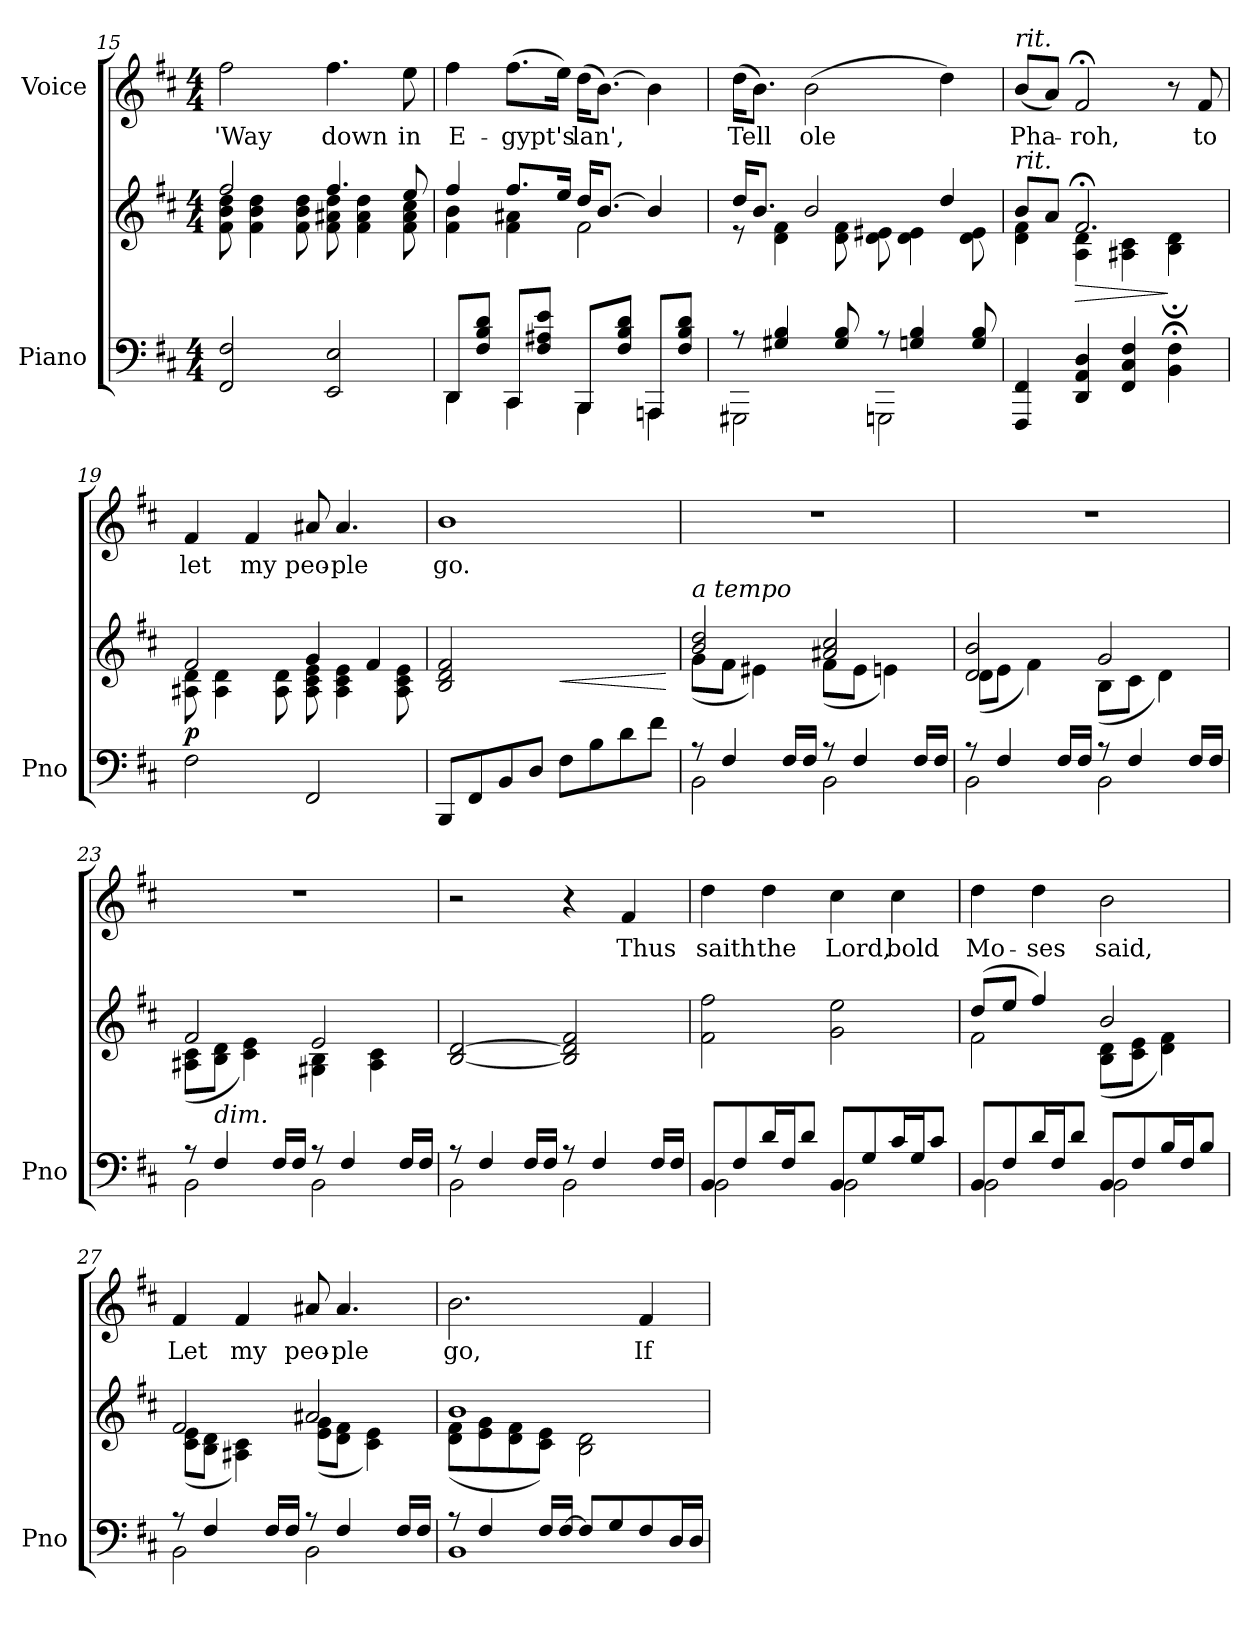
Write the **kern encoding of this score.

**kern	**kern	**dynam	**kern	**text
*part2	*part2	*part2	*part1	*part1
*staff3	*staff2	*staff2/3	*staff1	*staff1
*I"Piano	*	*	*I"Voice	*
*I'Pno	*	*	*	*
*clefF4	*clefG2	*	*clefG2	*
*k[f#c#]	*k[f#c#]	*	*k[f#c#]	*
*M4/4	*M4/4	*	*M4/4	*
=15	=15	=15	=15	=15
*	*^	*	*	*
2FF#/ 2F#/	2ff#/	8f#\ 8b\ 8dd\	.	2ff#\	'Way
.	.	4f#\ 4b\ 4dd\	.	.	.
.	.	8f#\ 8b\ 8dd\	.	.	.
2EE/ 2E/	4.ff#/	8f#\ 8a#X\ 8dd\	.	4.ff#\	down
.	.	4f#\ 4a#\ 4dd\	.	.	.
.	8ee/	8f#\ 8a#\ 8cc#\	.	8ee\	in
=16	=16	=16	=16	=16	=16
*^	*	*	*	*	*
8DD/L	4DD\	4ff#/	4f#\ 4b\	.	4ff#\	E-
8F#/ 8B/ 8d/J	.	.	.	.	.	.
8CC#/L	4CC#\	8.ff#/L	4f#\ 4a#X\	.	(8.ff#\L	-gypt's
8F#/ 8A#X/ 8e/J	.	.	.	.	.	.
.	.	16ee/Jk	.	.	16ee\Jk)	.
8BBB/L	4BBB\	16dd/KL	2f#\	.	(16dd\KL	lan',
.	.	[8.b/J	.	.	[8.b\J)	.
8F#/ 8B/ 8d/J	.	.	.	.	.	.
8AAA/L	4AAAn\	4b/]	.	.	4b\]	.
8F#/ 8B/ 8d/J	.	.	.	.	.	.
=17	=17	=17	=17	=17	=17	=17
8r	2GGG#X\	16dd/KL	8r	.	(16dd\KL	Tell
.	.	8.b/J	.	.	8.b\J)	.
4G#X/ 4B/	.	.	4d\ 4f#\	.	.	.
.	.	2b/	.	.	(2b\	ole
8G#/ 8B/	.	.	8d\ 8f#\	.	.	.
8r	2GGGn\	.	8d\ 8e#X\	.	.	.
4Gn/ 4B/	.	.	4d\ 4e#\	.	.	.
.	.	4dd/	.	.	4dd\)	.
8G/ 8B/	.	.	8d\ 8e#\	.	.	.
*v	*v	*	*	*	*	*
=18	=18	=18	=18	=18	=18
!	!	!	!	!LO:TX:i:t=rit.	!
!	!LO:TX:i:t=rit.	!	!	!	!
4FFF#/ 4FF#/	8b/L	4d\ 4f#\	.	(8b/L	Pha-
.	8a/J	.	.	8a/J)	.
!	!	!	!LO:HP:b	!	!
4DD/ 4AA/ 4D/	2.f#;</	4A\ 4d\	>	2f#;</	-roh,
4FF#/ 4C#/ 4F#/	.	4A#X\ 4c#\	.	.	.
4BB\;< 4F#\;<	.	4B\; 4d\;	]	8r	.
.	.	.	.	8f#/	to
=19	=19	=19	=19	=19	=19
!	!	!	!LO:DY:b	!	!
2F#\	2f#/	8A#X\ 8d\	p	4f#/	let
.	.	4A#\ 4d\	.	.	.
.	.	.	.	4f#/	my
.	.	8A#\ 8d\	.	.	.
2FF#/	4g/	8A#\ 8c#\ 8e\	.	8a#X/	peo-
.	.	4A#\ 4c#\ 4e\	.	4.a#/	-ple
.	4f#/	.	.	.	.
.	.	8A#\ 8c#\ 8e\	.	.	.
*	*v	*v	*	*	*
=20	=20	=20	=20	=20
8BBB/L	2B/ 2d/ 2f#/	.	1b	go.
8FF#/	.	.	.	.
8BB/	.	.	.	.
8D/J	.	.	.	.
!	!	!LO:HP:b	!	!
8F#\L	2ryy	<	.	.
8B\	.	.	.	.
8d\	.	.	.	.
8f#\J	.	.	.	.
.	.	[	.	.
=21	=21	=21	=21	=21
*^	*^	*	*	*
!	!	!LO:TX:i:t=a tempo	!	!	!	!
8r	2BB\	2b/ 2dd/	(8g\L	.	1r	.
4F#/	.	.	8f#\J	.	.	.
.	.	.	4e#X\)	.	.	.
16F#/LL	.	.	.	.	.	.
16F#/JJ	.	.	.	.	.	.
8r	2BB\	2a#X/ 2cc#/	(8f#\L	.	.	.
4F#/	.	.	8e#\J	.	.	.
.	.	.	4en\)	.	.	.
16F#/LL	.	.	.	.	.	.
16F#/JJ	.	.	.	.	.	.
=22	=22	=22	=22	=22	=22	=22
8r	2BB\	2d/ 2b/	(8d\L	.	1r	.
4F#/	.	.	8e\J	.	.	.
.	.	.	4f#\)	.	.	.
16F#/LL	.	.	.	.	.	.
16F#/JJ	.	.	.	.	.	.
8r	2BB\	2g/	(8B\L	.	.	.
4F#/	.	.	8c#\J	.	.	.
.	.	.	4d\)	.	.	.
16F#/LL	.	.	.	.	.	.
16F#/JJ	.	.	.	.	.	.
=23	=23	=23	=23	=23	=23	=23
8r	2BB\	2f#/	(8A#X\ 8c#\L	.	1r	.
!LO:TX:a:i:t=dim.	!	!	!	!	!	!
4F#/	.	.	8B\ 8d\J	.	.	.
.	.	.	4c#\ 4e\)	.	.	.
16F#/LL	.	.	.	.	.	.
16F#/JJ	.	.	.	.	.	.
8r	2BB\	2e/	4G#X\ 4B\	.	.	.
4F#/	.	.	.	.	.	.
.	.	.	4A#\ 4c#\	.	.	.
16F#/LL	.	.	.	.	.	.
16F#/JJ	.	.	.	.	.	.
*	*	*v	*v	*	*	*
=24	=24	=24	=24	=24	=24
8r	2BB\	[2B/ [<2d/	.	2r	.
4F#/	.	.	.	.	.
16F#/LL	.	.	.	.	.
16F#/JJ	.	.	.	.	.
8r	2BB\	2B/] 2d/] 2f#/	.	4r	.
4F#/	.	.	.	.	.
.	.	.	.	4f#/	Thus
16F#/LL	.	.	.	.	.
16F#/JJ	.	.	.	.	.
=25	=25	=25	=25	=25	=25
8BB/L	2BB\	2f#\ 2ff#\	.	4dd\	saith
8F#/	.	.	.	.	.
16d/L	.	.	.	4dd\	the
16F#/J	.	.	.	.	.
8d/J	.	.	.	.	.
8BB/L	2BB\	2g\ 2ee\	.	4cc#\	Lord,
8G/	.	.	.	.	.
16c#/L	.	.	.	4cc#\	bold
16G/J	.	.	.	.	.
8c#/J	.	.	.	.	.
=26	=26	=26	=26	=26	=26
*	*	*^	*	*	*
8BB/L	2BB\	(8dd/L	2f#\	.	4dd\	Mo-
8F#/	.	8ee/J	.	.	.	.
16d/L	.	4ff#/)	.	.	4dd\	-ses
16F#/J	.	.	.	.	.	.
8d/J	.	.	.	.	.	.
8BB/L	2BB\	2b/	(8B\ 8d\L	.	2b\	said,
8F#/	.	.	8c#\ 8e\J	.	.	.
16B/L	.	.	4d\ 4f#\)	.	.	.
16F#/J	.	.	.	.	.	.
8B/J	.	.	.	.	.	.
=27	=27	=27	=27	=27	=27	=27
8r	2BB\	2f#/	(8c#\ 8e\L	.	4f#/	Let
4F#/	.	.	8B\ 8d\J	.	.	.
.	.	.	4A#X\ 4c#\)	.	4f#/	my
16F#/LL	.	.	.	.	.	.
16F#/JJ	.	.	.	.	.	.
8r	2BB\	2a#X/	(8e\ 8g\L	.	8a#X/	peo-
4F#/	.	.	8d\ 8f#\J	.	4.a#/	-ple
.	.	.	4c#\ 4e\)	.	.	.
16F#/LL	.	.	.	.	.	.
16F#/JJ	.	.	.	.	.	.
=28	=28	=28	=28	=28	=28	=28
8r	1BB	1b	(8d\ 8f#\L	.	2.b\	go,
4F#/	.	.	8e\ 8g\	.	.	.
.	.	.	8d\ 8f#\	.	.	.
16F#/LL	.	.	8c#\ 8e\J)	.	.	.
[16F#/JJ	.	.	.	.	.	.
8F#/L]	.	.	2B\ 2d\	.	.	.
8G/	.	.	.	.	.	.
8F#/	.	.	.	.	4f#/	If
16D/L	.	.	.	.	.	.
16D/JJ	.	.	.	.	.	.
*v	*v	*	*	*	*	*
*	*v	*v	*	*	*
=	=	=	=	=
*-	*-	*-	*-	*-
